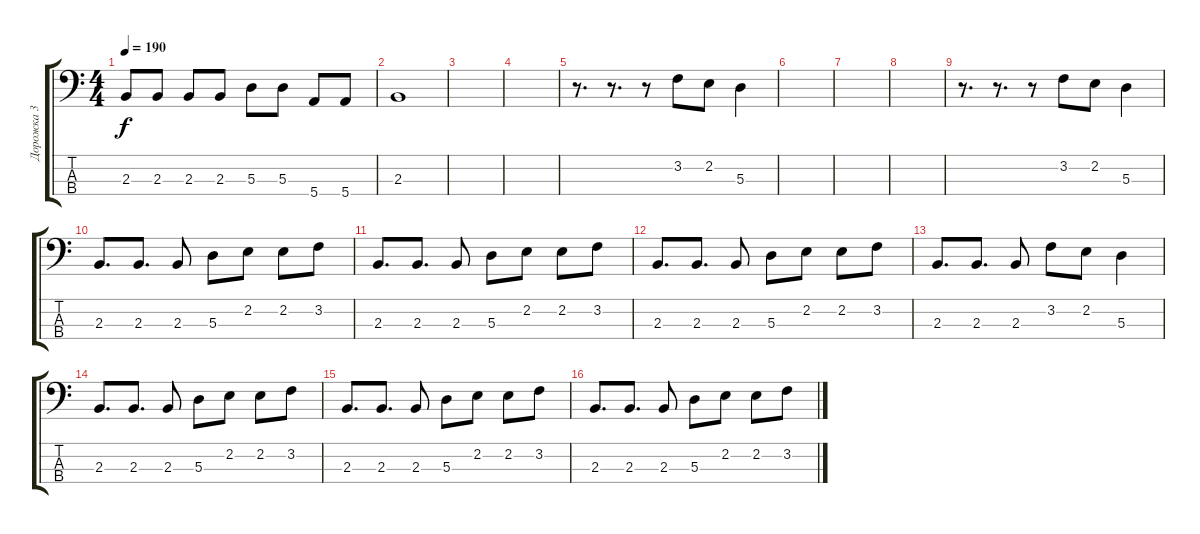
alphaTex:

\track ("Дорожка 3" "Дорожка 3") {instrument electricbasspick}
\staff {score tabs}
\tuning (G2 D2 A1 E1) {hide}
\ts (4 4)
\tempo 190
\clef f4
\ks c
2.3.8{dy f} 2.3.8 2.3.8 2.3.8 5.3.8 5.3.8 5.4.8 5.4.8 |
2.3.1 |
|
|
r.8{d} r.8{d} r.8 3.2.8 2.2.8 5.3.4 |
|
|
|
r.8{d} r.8{d} r.8 3.2.8 2.2.8 5.3.4 |
2.3.8{d} 2.3.8{d} 2.3.8 5.3.8 2.2.8 2.2.8 3.2.8 |
2.3.8{d} 2.3.8{d} 2.3.8 5.3.8 2.2.8 2.2.8 3.2.8 |
2.3.8{d} 2.3.8{d} 2.3.8 5.3.8 2.2.8 2.2.8 3.2.8 |
2.3.8{d} 2.3.8{d} 2.3.8 3.2.8 2.2.8 5.3.4 |
2.3.8{d} 2.3.8{d} 2.3.8 5.3.8 2.2.8 2.2.8 3.2.8 |
2.3.8{d} 2.3.8{d} 2.3.8 5.3.8 2.2.8 2.2.8 3.2.8 |
2.3.8{d} 2.3.8{d} 2.3.8 5.3.8 2.2.8 2.2.8 3.2.8
